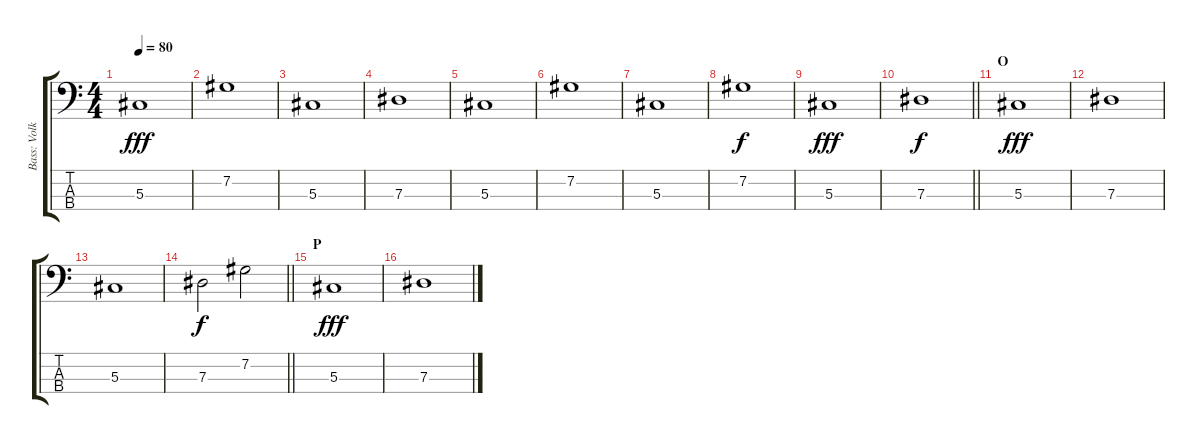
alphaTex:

\track ("Bass: Volker" "Bass: Volk") {instrument electricbassfinger}
\staff {score tabs}
\tuning (Gb2 Db2 Ab1 Eb1) {hide}
\ts (4 4)
\tempo 80
\clef f4
\ks c
5.3.1{dy fff} |
7.2.1 |
5.3.1 |
7.3.1 |
5.3.1 |
7.2.1 |
5.3.1 |
7.2.1{dy f} |
5.3.1{dy fff} |
\barLineRight lightlight
7.3.1{dy f} |
\section ("" "O")
5.3.1{dy fff} |
7.3.1 |
5.3.1 |
\barLineRight lightlight
7.3.2{dy f} 7.2.2 |
\section ("" "P")
5.3.1{dy fff} |
7.3.1
